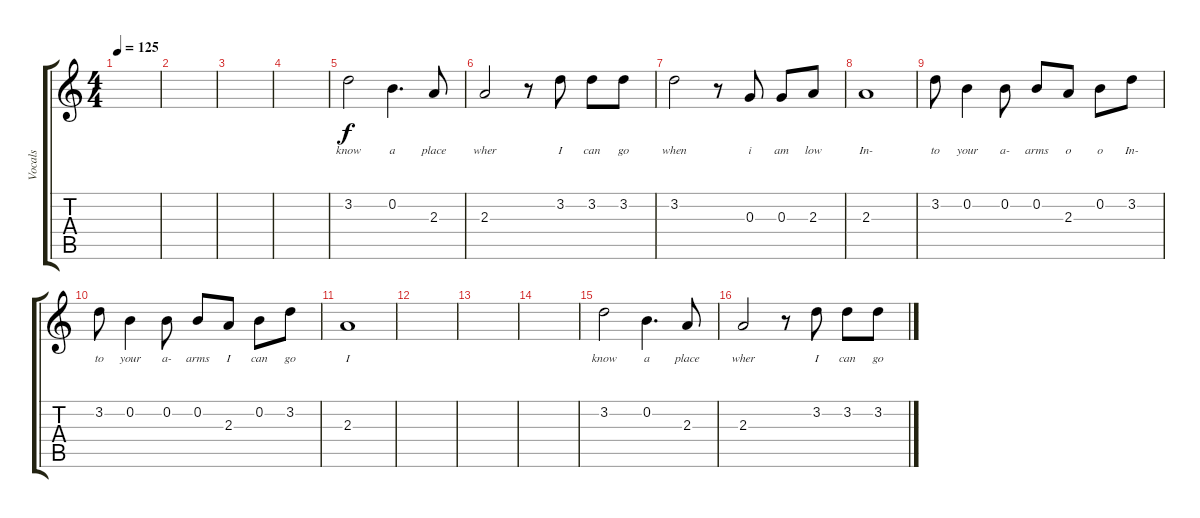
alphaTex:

\track ("Vocals" "Vocals") {instrument acousticguitarsteel}
\staff {score tabs}
\tuning (E4 B3 G3 D3 A2 E2) {hide}
\ts (4 4)
\tempo 125
\clef g2
\ks c
|
|
|
|
3.2.2{lyrics (0 "know") lyrics (1 "") lyrics (2 "") lyrics (3 "") lyrics (4 "")} 0.2.4{d lyrics (0 "a") lyrics (1 "") lyrics (2 "") lyrics (3 "") lyrics (4 "")} 2.3.8{lyrics (0 "place") lyrics (1 "") lyrics (2 "") lyrics (3 "") lyrics (4 "")} |
2.3.2{lyrics (0 "wher") lyrics (1 "") lyrics (2 "") lyrics (3 "") lyrics (4 "")} r.8 3.2.8{lyrics (0 "I") lyrics (1 "") lyrics (2 "") lyrics (3 "") lyrics (4 "")} 3.2.8{lyrics (0 "can") lyrics (1 "") lyrics (2 "") lyrics (3 "") lyrics (4 "")} 3.2.8{lyrics (0 "go") lyrics (1 "") lyrics (2 "") lyrics (3 "") lyrics (4 "")} |
3.2.2{lyrics (0 "when") lyrics (1 "") lyrics (2 "") lyrics (3 "") lyrics (4 "")} r.8 0.3.8{lyrics (0 "i") lyrics (1 "") lyrics (2 "") lyrics (3 "") lyrics (4 "")} 0.3.8{lyrics (0 "am") lyrics (1 "") lyrics (2 "") lyrics (3 "") lyrics (4 "")} 2.3.8{lyrics (0 "low") lyrics (1 "") lyrics (2 "") lyrics (3 "") lyrics (4 "")} |
2.3.1{lyrics (0 "In-") lyrics (1 "") lyrics (2 "") lyrics (3 "") lyrics (4 "")} |
3.2.8{lyrics (0 "to") lyrics (1 "") lyrics (2 "") lyrics (3 "") lyrics (4 "")} 0.2.4{lyrics (0 "your") lyrics (1 "") lyrics (2 "") lyrics (3 "") lyrics (4 "")} 0.2.8{lyrics (0 "a-") lyrics (1 "") lyrics (2 "") lyrics (3 "") lyrics (4 "")} 0.2.8{lyrics (0 "arms") lyrics (1 "") lyrics (2 "") lyrics (3 "") lyrics (4 "")} 2.3.8{lyrics (0 "o") lyrics (1 "") lyrics (2 "") lyrics (3 "") lyrics (4 "")} 0.2.8{lyrics (0 "o") lyrics (1 "") lyrics (2 "") lyrics (3 "") lyrics (4 "")} 3.2.8{lyrics (0 "In-") lyrics (1 "") lyrics (2 "") lyrics (3 "") lyrics (4 "")} |
3.2.8{lyrics (0 "to") lyrics (1 "") lyrics (2 "") lyrics (3 "") lyrics (4 "")} 0.2.4{lyrics (0 "your") lyrics (1 "") lyrics (2 "") lyrics (3 "") lyrics (4 "")} 0.2.8{lyrics (0 "a-") lyrics (1 "") lyrics (2 "") lyrics (3 "") lyrics (4 "")} 0.2.8{lyrics (0 "arms") lyrics (1 "") lyrics (2 "") lyrics (3 "") lyrics (4 "")} 2.3.8{lyrics (0 "I") lyrics (1 "") lyrics (2 "") lyrics (3 "") lyrics (4 "")} 0.2.8{lyrics (0 "can") lyrics (1 "") lyrics (2 "") lyrics (3 "") lyrics (4 "")} 3.2.8{lyrics (0 "go") lyrics (1 "") lyrics (2 "") lyrics (3 "") lyrics (4 "")} |
2.3.1{lyrics (0 "I") lyrics (1 "") lyrics (2 "") lyrics (3 "") lyrics (4 "")} |
|
|
|
3.2.2{lyrics (0 "know") lyrics (1 "") lyrics (2 "") lyrics (3 "") lyrics (4 "")} 0.2.4{d lyrics (0 "a") lyrics (1 "") lyrics (2 "") lyrics (3 "") lyrics (4 "")} 2.3.8{lyrics (0 "place") lyrics (1 "") lyrics (2 "") lyrics (3 "") lyrics (4 "")} |
2.3.2{lyrics (0 "wher") lyrics (1 "") lyrics (2 "") lyrics (3 "") lyrics (4 "")} r.8 3.2.8{lyrics (0 "I") lyrics (1 "") lyrics (2 "") lyrics (3 "") lyrics (4 "")} 3.2.8{lyrics (0 "can") lyrics (1 "") lyrics (2 "") lyrics (3 "") lyrics (4 "")} 3.2.8{lyrics (0 "go") lyrics (1 "") lyrics (2 "") lyrics (3 "") lyrics (4 "")}
